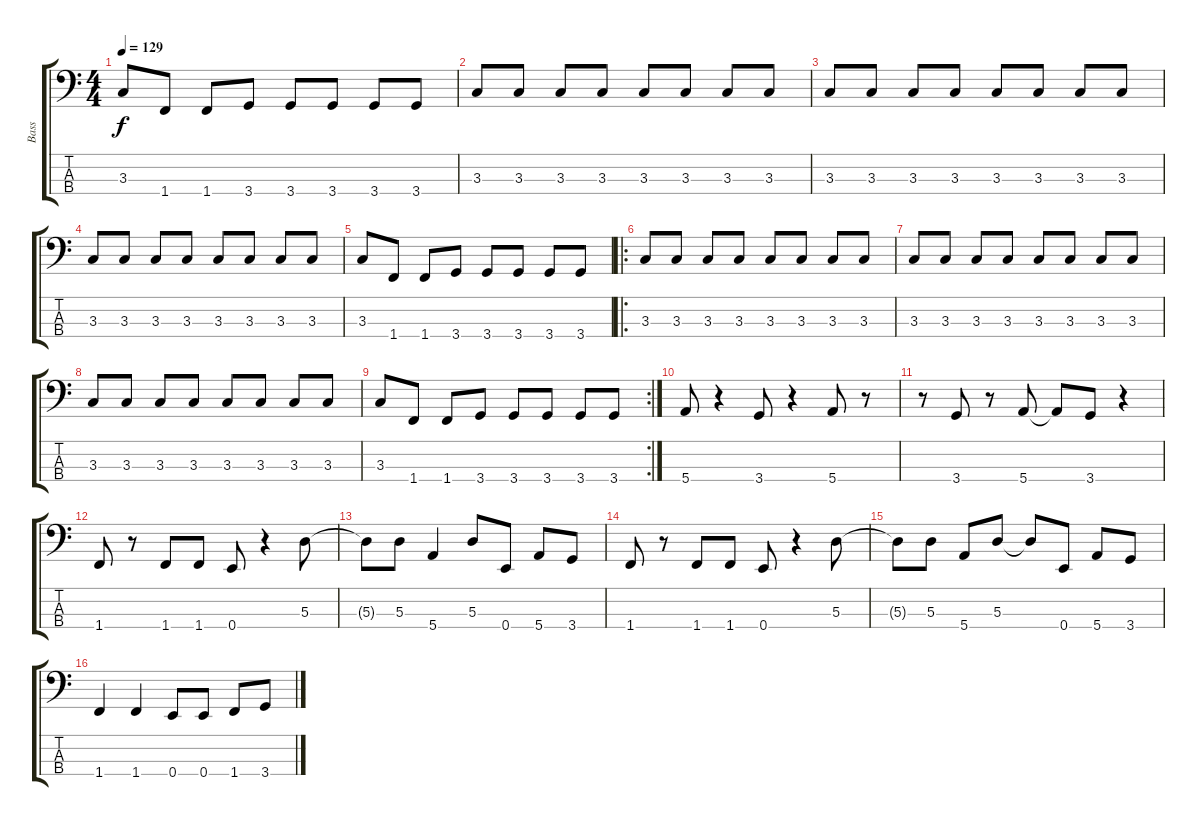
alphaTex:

\track ("Bass" "Bass") {instrument electricbassfinger}
\staff {score tabs}
\tuning (G2 D2 A1 E1) {hide}
\ts (4 4)
\tempo 129
\clef f4
\ks c
3.3.8{dy f} 1.4.8 1.4.8 3.4.8 3.4.8 3.4.8 3.4.8 3.4.8 |
3.3.8 3.3.8 3.3.8 3.3.8 3.3.8 3.3.8 3.3.8 3.3.8 |
3.3.8 3.3.8 3.3.8 3.3.8 3.3.8 3.3.8 3.3.8 3.3.8 |
3.3.8 3.3.8 3.3.8 3.3.8 3.3.8 3.3.8 3.3.8 3.3.8 |
3.3.8 1.4.8 1.4.8 3.4.8 3.4.8 3.4.8 3.4.8 3.4.8 |
\ro
3.3.8 3.3.8 3.3.8 3.3.8 3.3.8 3.3.8 3.3.8 3.3.8 |
3.3.8 3.3.8 3.3.8 3.3.8 3.3.8 3.3.8 3.3.8 3.3.8 |
3.3.8 3.3.8 3.3.8 3.3.8 3.3.8 3.3.8 3.3.8 3.3.8 |
\rc 2
3.3.8 1.4.8 1.4.8 3.4.8 3.4.8 3.4.8 3.4.8 3.4.8 |
5.4.8 r.4 3.4.8 r.4 5.4.8 r.8 |
r.8 3.4.8 r.8 5.4.8 5.4{t}.8 3.4.8 r.4 |
1.4.8 r.8 1.4.8 1.4.8 0.4.8 r.4 5.3.8 |
5.3{t}.8 5.3.8 5.4.4 5.3.8 0.4.8 5.4.8 3.4.8 |
1.4.8 r.8 1.4.8 1.4.8 0.4.8 r.4 5.3.8 |
5.3{t}.8 5.3.8 5.4.8 5.3.8 5.3{t}.8 0.4.8 5.4.8 3.4.8 |
1.4.4 1.4.4 0.4.8 0.4.8 1.4.8 3.4.8
